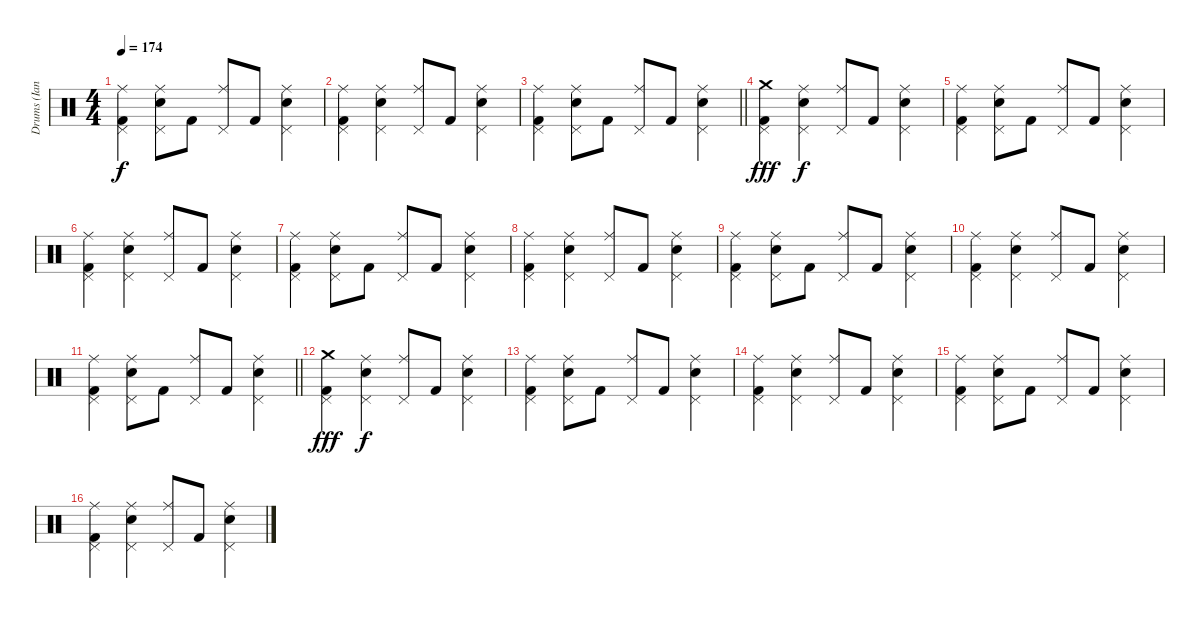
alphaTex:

\track ("Drums (Ian Paice)" "Drums (Ian") {instrument percussion}
\staff {score}
\articulation defaults
\ts (4 4)
\tempo 174
\clef neutral
\ks c
("Ride (middle)" "Pedal Hi-Hat (hit)" "Kick (hit) 2").4{dy f} ("Ride (middle)" "Pedal Hi-Hat (hit)" "Electric Snare (hit)").8 "Kick (hit) 2".8 ("Ride (middle)" "Pedal Hi-Hat (hit)").8 "Kick (hit) 2".8 ("Ride (middle)" "Pedal Hi-Hat (hit)" "Electric Snare (hit)").4 |
("Ride (middle)" "Pedal Hi-Hat (hit)" "Kick (hit) 2").4 ("Ride (middle)" "Pedal Hi-Hat (hit)" "Electric Snare (hit)").4 ("Ride (middle)" "Pedal Hi-Hat (hit)").8 "Kick (hit) 2".8 ("Ride (middle)" "Pedal Hi-Hat (hit)" "Electric Snare (hit)").4 |
\barLineRight lightlight
("Ride (middle)" "Pedal Hi-Hat (hit)" "Kick (hit) 2").4 ("Ride (middle)" "Pedal Hi-Hat (hit)" "Electric Snare (hit)").8 "Kick (hit) 2".8 ("Ride (middle)" "Pedal Hi-Hat (hit)").8 "Kick (hit) 2".8 ("Ride (middle)" "Pedal Hi-Hat (hit)" "Electric Snare (hit)").4 |
("Crash medium (hit)" "Pedal Hi-Hat (hit)" "Kick (hit) 2").4{dy fff} ("Ride (middle)" "Pedal Hi-Hat (hit)" "Electric Snare (hit)").4{dy f} ("Ride (middle)" "Pedal Hi-Hat (hit)").8 "Kick (hit) 2".8 ("Ride (middle)" "Pedal Hi-Hat (hit)" "Electric Snare (hit)").4 |
("Ride (middle)" "Pedal Hi-Hat (hit)" "Kick (hit) 2").4 ("Ride (middle)" "Pedal Hi-Hat (hit)" "Electric Snare (hit)").8 "Kick (hit) 2".8 ("Ride (middle)" "Pedal Hi-Hat (hit)").8 "Kick (hit) 2".8 ("Ride (middle)" "Pedal Hi-Hat (hit)" "Electric Snare (hit)").4 |
("Ride (middle)" "Pedal Hi-Hat (hit)" "Kick (hit) 2").4 ("Ride (middle)" "Pedal Hi-Hat (hit)" "Electric Snare (hit)").4 ("Ride (middle)" "Pedal Hi-Hat (hit)").8 "Kick (hit) 2".8 ("Ride (middle)" "Pedal Hi-Hat (hit)" "Electric Snare (hit)").4 |
("Ride (middle)" "Pedal Hi-Hat (hit)" "Kick (hit) 2").4 ("Ride (middle)" "Pedal Hi-Hat (hit)" "Electric Snare (hit)").8 "Kick (hit) 2".8 ("Ride (middle)" "Pedal Hi-Hat (hit)").8 "Kick (hit) 2".8 ("Ride (middle)" "Pedal Hi-Hat (hit)" "Electric Snare (hit)").4 |
("Ride (middle)" "Pedal Hi-Hat (hit)" "Kick (hit) 2").4 ("Ride (middle)" "Pedal Hi-Hat (hit)" "Electric Snare (hit)").4 ("Ride (middle)" "Pedal Hi-Hat (hit)").8 "Kick (hit) 2".8 ("Ride (middle)" "Pedal Hi-Hat (hit)" "Electric Snare (hit)").4 |
("Ride (middle)" "Pedal Hi-Hat (hit)" "Kick (hit) 2").4 ("Ride (middle)" "Pedal Hi-Hat (hit)" "Electric Snare (hit)").8 "Kick (hit) 2".8 ("Ride (middle)" "Pedal Hi-Hat (hit)").8 "Kick (hit) 2".8 ("Ride (middle)" "Pedal Hi-Hat (hit)" "Electric Snare (hit)").4 |
("Ride (middle)" "Pedal Hi-Hat (hit)" "Kick (hit) 2").4 ("Ride (middle)" "Pedal Hi-Hat (hit)" "Electric Snare (hit)").4 ("Ride (middle)" "Pedal Hi-Hat (hit)").8 "Kick (hit) 2".8 ("Ride (middle)" "Pedal Hi-Hat (hit)" "Electric Snare (hit)").4 |
\barLineRight lightlight
("Ride (middle)" "Pedal Hi-Hat (hit)" "Kick (hit) 2").4 ("Ride (middle)" "Pedal Hi-Hat (hit)" "Electric Snare (hit)").8 "Kick (hit) 2".8 ("Ride (middle)" "Pedal Hi-Hat (hit)").8 "Kick (hit) 2".8 ("Ride (middle)" "Pedal Hi-Hat (hit)" "Electric Snare (hit)").4 |
("Crash medium (hit)" "Pedal Hi-Hat (hit)" "Kick (hit) 2").4{dy fff} ("Ride (middle)" "Pedal Hi-Hat (hit)" "Electric Snare (hit)").4{dy f} ("Ride (middle)" "Pedal Hi-Hat (hit)").8 "Kick (hit) 2".8 ("Ride (middle)" "Pedal Hi-Hat (hit)" "Electric Snare (hit)").4 |
("Ride (middle)" "Pedal Hi-Hat (hit)" "Kick (hit) 2").4 ("Ride (middle)" "Pedal Hi-Hat (hit)" "Electric Snare (hit)").8 "Kick (hit) 2".8 ("Ride (middle)" "Pedal Hi-Hat (hit)").8 "Kick (hit) 2".8 ("Ride (middle)" "Pedal Hi-Hat (hit)" "Electric Snare (hit)").4 |
("Ride (middle)" "Pedal Hi-Hat (hit)" "Kick (hit) 2").4 ("Ride (middle)" "Pedal Hi-Hat (hit)" "Electric Snare (hit)").4 ("Ride (middle)" "Pedal Hi-Hat (hit)").8 "Kick (hit) 2".8 ("Ride (middle)" "Pedal Hi-Hat (hit)" "Electric Snare (hit)").4 |
("Ride (middle)" "Pedal Hi-Hat (hit)" "Kick (hit) 2").4 ("Ride (middle)" "Pedal Hi-Hat (hit)" "Electric Snare (hit)").8 "Kick (hit) 2".8 ("Ride (middle)" "Pedal Hi-Hat (hit)").8 "Kick (hit) 2".8 ("Ride (middle)" "Pedal Hi-Hat (hit)" "Electric Snare (hit)").4 |
("Ride (middle)" "Pedal Hi-Hat (hit)" "Kick (hit) 2").4 ("Ride (middle)" "Pedal Hi-Hat (hit)" "Electric Snare (hit)").4 ("Ride (middle)" "Pedal Hi-Hat (hit)").8 "Kick (hit) 2".8 ("Ride (middle)" "Pedal Hi-Hat (hit)" "Electric Snare (hit)").4
